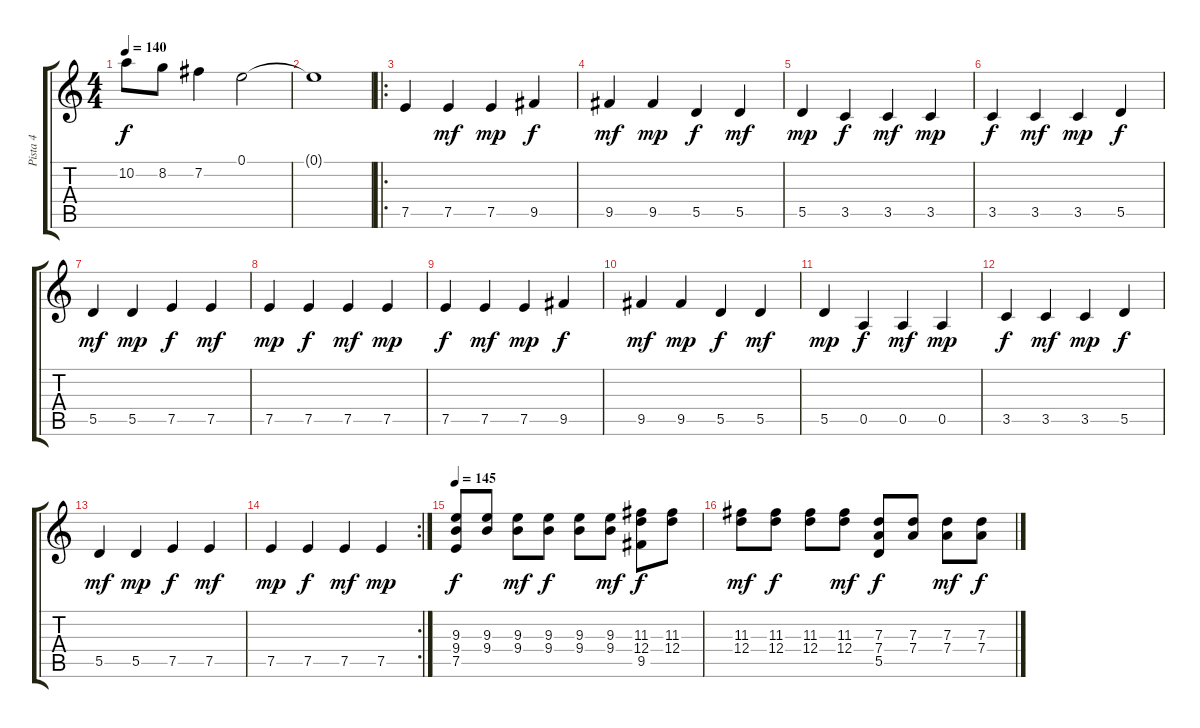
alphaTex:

\track ("Pista 4" "Pista 4") {instrument acousticguitarsteel}
\staff {score tabs}
\tuning (E4 B3 G3 D3 A2 E2) {hide}
\ts (4 4)
\tempo 140
\clef g2
\ks c
10.2{t}.8{dy f} 8.2.8 7.2.4 0.1.2 |
0.1{t}.1 |
\ro
7.5.4 7.5.4{dy mf} 7.5.4{dy mp} 9.5.4{dy f} |
9.5.4{dy mf} 9.5.4{dy mp} 5.5.4{dy f} 5.5.4{dy mf} |
5.5.4{dy mp} 3.5.4{dy f} 3.5.4{dy mf} 3.5.4{dy mp} |
3.5.4{dy f} 3.5.4{dy mf} 3.5.4{dy mp} 5.5.4{dy f} |
5.5.4{dy mf} 5.5.4{dy mp} 7.5.4{dy f} 7.5.4{dy mf} |
7.5.4{dy mp} 7.5.4{dy f} 7.5.4{dy mf} 7.5.4{dy mp} |
7.5.4{dy f} 7.5.4{dy mf} 7.5.4{dy mp} 9.5.4{dy f} |
9.5.4{dy mf} 9.5.4{dy mp} 5.5.4{dy f} 5.5.4{dy mf} |
5.5.4{dy mp} 0.5.4{dy f} 0.5.4{dy mf} 0.5.4{dy mp} |
3.5.4{dy f} 3.5.4{dy mf} 3.5.4{dy mp} 5.5.4{dy f} |
5.5.4{dy mf} 5.5.4{dy mp} 7.5.4{dy f} 7.5.4{dy mf} |
\rc 2
7.5.4{dy mp} 7.5.4{dy f} 7.5.4{dy mf} 7.5.4{dy mp} |
\tempo 145
(9.3 9.4 7.5).8{dy f} (9.3 9.4).8 (9.3 9.4).8{dy mf} (9.3 9.4).8{dy f} (9.3 9.4).8 (9.3 9.4).8{dy mf} (11.3 12.4 9.5).8{dy f} (11.3 12.4).8 |
(11.3 12.4).8{dy mf} (11.3 12.4).8{dy f} (11.3 12.4).8 (11.3 12.4).8{dy mf} (7.3 7.4 5.5).8{dy f} (7.3 7.4).8 (7.3 7.4).8{dy mf} (7.3 7.4).8{dy f}
